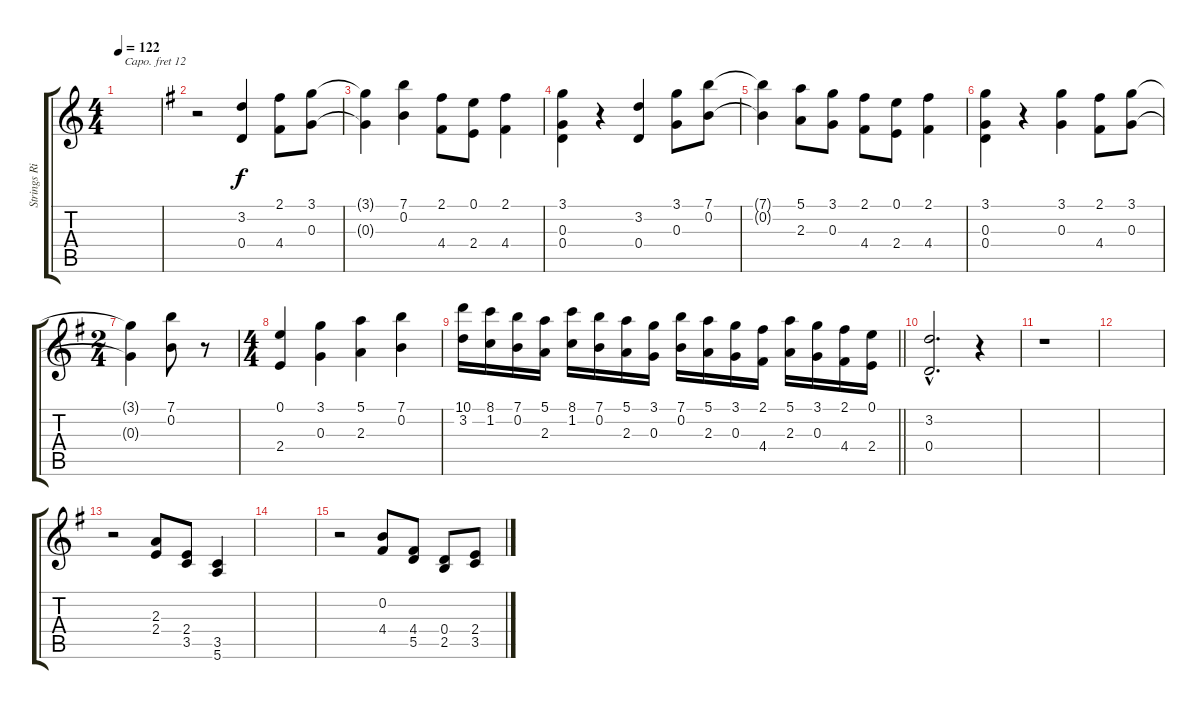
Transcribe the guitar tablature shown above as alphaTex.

\track ("Strings Right" "Strings Ri") {instrument synthstrings1}
\staff {score tabs}
\capo 12
\tuning (E4 B3 G3 D3 A2 E2) {hide}
\ts (4 4)
\tempo 122
\clef g2
\ks c
|
\ks g
r.2 (3.2 0.4).4 (2.1 4.4).8 (3.1 0.3).8 |
(3.1{t} 0.3{t}).4 (7.1 0.2).4 (2.1 4.4).8 (0.1 2.4).8 (2.1 4.4).4 |
(3.1 0.3 0.4).4 r.4 (3.2 0.4).4 (3.1 0.3).8 (7.1 0.2).8 |
(7.1{t} 0.2{t}).4 (5.1 2.3).8 (3.1 0.3).8 (2.1 4.4).8 (0.1 2.4).8 (2.1 4.4).4 |
(3.1 0.3 0.4).4 r.4 (3.1 0.3).4 (2.1 4.4).8 (3.1 0.3).8 |
\ts (2 4)
(3.1{t} 0.3{t}).4 (7.1 0.2).8 r.8 |
\ts (4 4)
(0.1 2.4).4 (3.1 0.3).4 (5.1 2.3).4 (7.1 0.2).4 |
\barLineRight lightlight
(10.1 3.2).16 (8.1 1.2).16 (7.1 0.2).16 (5.1 2.3).16 (8.1 1.2).16 (7.1 0.2).16 (5.1 2.3).16 (3.1 0.3).16 (7.1 0.2).16 (5.1 2.3).16 (3.1 0.3).16 (2.1 4.4).16 (5.1 2.3).16 (3.1 0.3).16 (2.1 4.4).16 (0.1 2.4).16 |
(3.2{hac} 0.4{hac}).2{d} r.4 |
r.1 |
|
r.2{volume 12 instrument pizzicatostrings} (2.3 2.4).8 (2.4 3.5).8 (3.5 5.6).4 |
|
r.2 (0.2 4.4).8 (4.4 5.5).8 (0.4 2.5).8 (2.4 3.5).8
